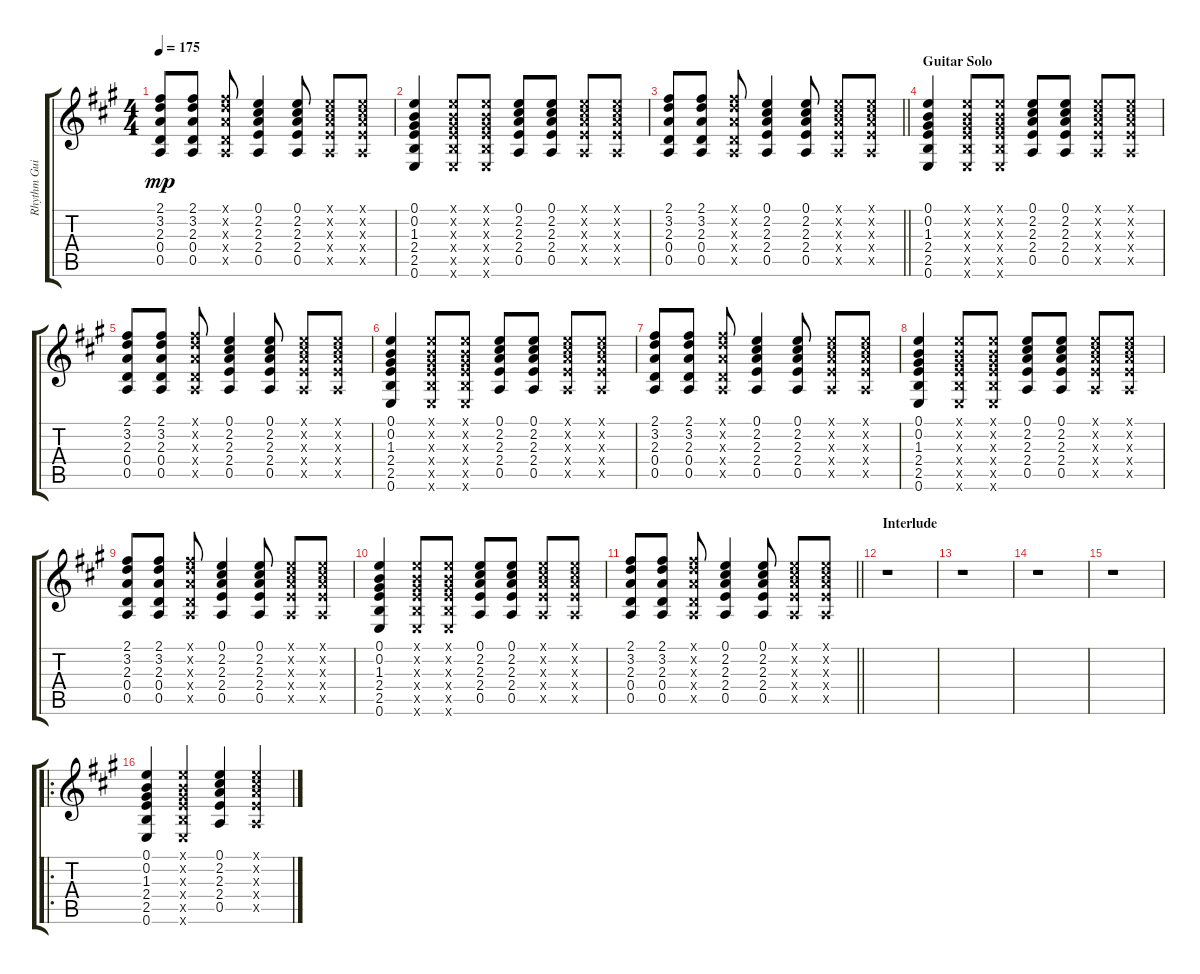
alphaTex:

\track ("Rhythm Guitar" "Rhythm Gui") {instrument acousticguitarsteel}
\staff {score tabs}
\tuning (E4 B3 G3 D3 A2 E2) {hide}
\ts (4 4)
\tempo 175
\clef g2
\ks a
(2.1 3.2 2.3 0.4 0.5).8{dy mp} (2.1 3.2 2.3 0.4 0.5).8 (2.1{x} 3.2{x} 2.3{x} 0.4{x} 0.5{x}).8 (0.1 2.2 2.3 2.4 0.5).4 (0.1 2.2 2.3 2.4 0.5).8 (0.1{x} 2.2{x} 2.3{x} 2.4{x} 0.5{x}).8 (0.1{x} 2.2{x} 2.3{x} 2.4{x} 0.5{x}).8 |
(0.1 0.2 1.3 2.4 2.5 0.6).4 (0.1{x} 0.2{x} 1.3{x} 2.4{x} 2.5{x} 0.6{x}).8 (0.1{x} 0.2{x} 1.3{x} 2.4{x} 2.5{x} 0.6{x}).8 (0.1 2.2 2.3 2.4 0.5).8 (0.1 2.2 2.3 2.4 0.5).8 (0.1{x} 2.2{x} 2.3{x} 2.4{x} 0.5{x}).8 (0.1{x} 2.2{x} 2.3{x} 2.4{x} 0.5{x}).8 |
\barLineRight lightlight
(2.1 3.2 2.3 0.4 0.5).8 (2.1 3.2 2.3 0.4 0.5).8 (2.1{x} 3.2{x} 2.3{x} 0.4{x} 0.5{x}).8 (0.1 2.2 2.3 2.4 0.5).4 (0.1 2.2 2.3 2.4 0.5).8 (0.1{x} 2.2{x} 2.3{x} 2.4{x} 0.5{x}).8 (0.1{x} 2.2{x} 2.3{x} 2.4{x} 0.5{x}).8 |
\section ("" "Guitar Solo")
(0.1 0.2 1.3 2.4 2.5 0.6).4 (0.1{x} 0.2{x} 1.3{x} 2.4{x} 2.5{x} 0.6{x}).8 (0.1{x} 0.2{x} 1.3{x} 2.4{x} 2.5{x} 0.6{x}).8 (0.1 2.2 2.3 2.4 0.5).8 (0.1 2.2 2.3 2.4 0.5).8 (0.1{x} 2.2{x} 2.3{x} 2.4{x} 0.5{x}).8 (0.1{x} 2.2{x} 2.3{x} 2.4{x} 0.5{x}).8 |
(2.1 3.2 2.3 0.4 0.5).8 (2.1 3.2 2.3 0.4 0.5).8 (2.1{x} 3.2{x} 2.3{x} 0.4{x} 0.5{x}).8 (0.1 2.2 2.3 2.4 0.5).4 (0.1 2.2 2.3 2.4 0.5).8 (0.1{x} 2.2{x} 2.3{x} 2.4{x} 0.5{x}).8 (0.1{x} 2.2{x} 2.3{x} 2.4{x} 0.5{x}).8 |
(0.1 0.2 1.3 2.4 2.5 0.6).4 (0.1{x} 0.2{x} 1.3{x} 2.4{x} 2.5{x} 0.6{x}).8 (0.1{x} 0.2{x} 1.3{x} 2.4{x} 2.5{x} 0.6{x}).8 (0.1 2.2 2.3 2.4 0.5).8 (0.1 2.2 2.3 2.4 0.5).8 (0.1{x} 2.2{x} 2.3{x} 2.4{x} 0.5{x}).8 (0.1{x} 2.2{x} 2.3{x} 2.4{x} 0.5{x}).8 |
(2.1 3.2 2.3 0.4 0.5).8 (2.1 3.2 2.3 0.4 0.5).8 (2.1{x} 3.2{x} 2.3{x} 0.4{x} 0.5{x}).8 (0.1 2.2 2.3 2.4 0.5).4 (0.1 2.2 2.3 2.4 0.5).8 (0.1{x} 2.2{x} 2.3{x} 2.4{x} 0.5{x}).8 (0.1{x} 2.2{x} 2.3{x} 2.4{x} 0.5{x}).8 |
(0.1 0.2 1.3 2.4 2.5 0.6).4 (0.1{x} 0.2{x} 1.3{x} 2.4{x} 2.5{x} 0.6{x}).8 (0.1{x} 0.2{x} 1.3{x} 2.4{x} 2.5{x} 0.6{x}).8 (0.1 2.2 2.3 2.4 0.5).8 (0.1 2.2 2.3 2.4 0.5).8 (0.1{x} 2.2{x} 2.3{x} 2.4{x} 0.5{x}).8 (0.1{x} 2.2{x} 2.3{x} 2.4{x} 0.5{x}).8 |
(2.1 3.2 2.3 0.4 0.5).8 (2.1 3.2 2.3 0.4 0.5).8 (2.1{x} 3.2{x} 2.3{x} 0.4{x} 0.5{x}).8 (0.1 2.2 2.3 2.4 0.5).4 (0.1 2.2 2.3 2.4 0.5).8 (0.1{x} 2.2{x} 2.3{x} 2.4{x} 0.5{x}).8 (0.1{x} 2.2{x} 2.3{x} 2.4{x} 0.5{x}).8 |
(0.1 0.2 1.3 2.4 2.5 0.6).4 (0.1{x} 0.2{x} 1.3{x} 2.4{x} 2.5{x} 0.6{x}).8 (0.1{x} 0.2{x} 1.3{x} 2.4{x} 2.5{x} 0.6{x}).8 (0.1 2.2 2.3 2.4 0.5).8 (0.1 2.2 2.3 2.4 0.5).8 (0.1{x} 2.2{x} 2.3{x} 2.4{x} 0.5{x}).8 (0.1{x} 2.2{x} 2.3{x} 2.4{x} 0.5{x}).8 |
\barLineRight lightlight
(2.1 3.2 2.3 0.4 0.5).8 (2.1 3.2 2.3 0.4 0.5).8 (2.1{x} 3.2{x} 2.3{x} 0.4{x} 0.5{x}).8 (0.1 2.2 2.3 2.4 0.5).4 (0.1 2.2 2.3 2.4 0.5).8 (0.1{x} 2.2{x} 2.3{x} 2.4{x} 0.5{x}).8 (0.1{x} 2.2{x} 2.3{x} 2.4{x} 0.5{x}).8 |
\section ("" "Interlude")
r.1 |
r.1 |
r.1 |
r.1 |
\ro
(0.1 0.2 1.3 2.4 2.5 0.6).4 (0.1{x} 0.2{x} 1.3{x} 2.4{x} 2.5{x} 0.6{x}).4 (0.1 2.2 2.3 2.4 0.5).4 (0.1{x} 2.2{x} 2.3{x} 2.4{x} 0.5{x}).4
